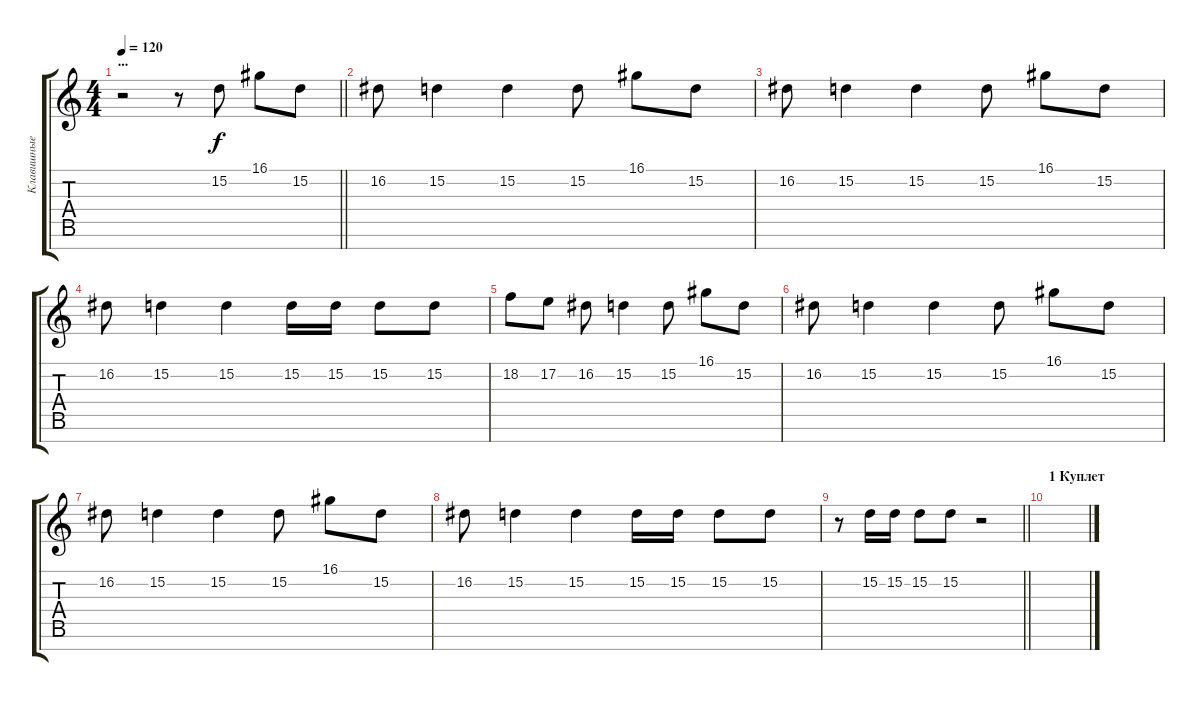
\track ("Клавишные III" "Клавишные ") {instrument stringensemble1}
\staff {score tabs}
\tuning (E4 B3 G3 D3 A2 E2 B1) {hide}
\ts (4 4)
\section ("" "...")
\tempo 120
\clef g2
\barLineRight lightlight
\ks c
r.2{dy f} r.8 15.2.8 16.1.8 15.2.8 |
\section ("" "")
16.2.8 15.2.4 15.2.4 15.2.8 16.1.8 15.2.8 |
16.2.8 15.2.4 15.2.4 15.2.8 16.1.8 15.2.8 |
16.2.8 15.2.4 15.2.4 15.2.16 15.2.16 15.2.8 15.2.8 |
18.2.8 17.2.8 16.2.8 15.2.4 15.2.8 16.1.8 15.2.8 |
16.2.8 15.2.4 15.2.4 15.2.8 16.1.8 15.2.8 |
16.2.8 15.2.4 15.2.4 15.2.8 16.1.8 15.2.8 |
16.2.8 15.2.4 15.2.4 15.2.16 15.2.16 15.2.8 15.2.8 |
\barLineRight lightlight
r.8 15.2.16 15.2.16 15.2.8 15.2.8 r.2 |
\section ("" "1 Куплет")
